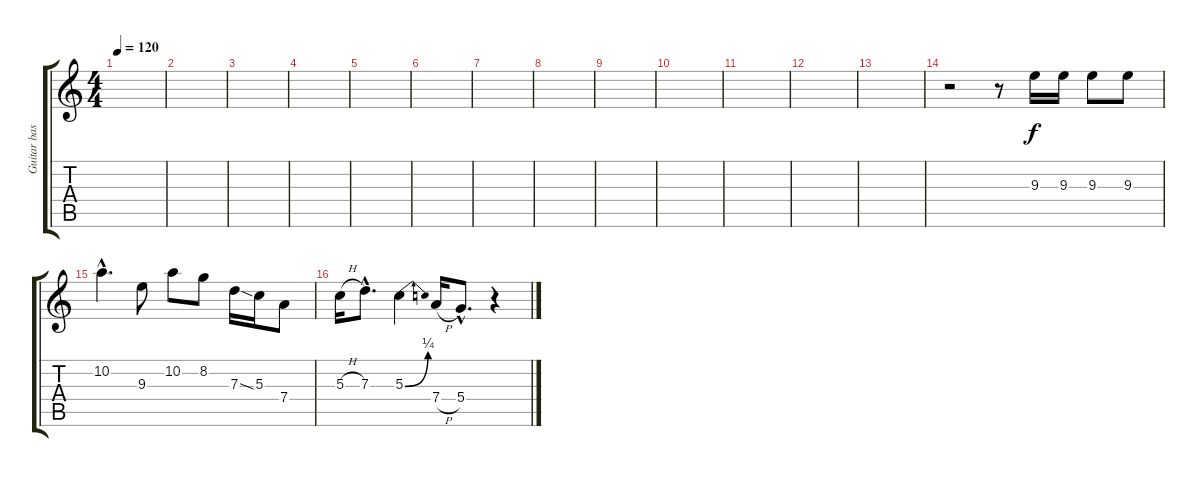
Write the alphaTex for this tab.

\track ("Guitar bass" "Guitar bas") {instrument acousticguitarsteel}
\staff {score tabs}
\tuning (E4 B3 G3 D3 A2 E2) {hide}
\ts (4 4)
\tempo 120
\clef g2
\ks c
|
|
|
|
|
|
|
|
|
|
|
|
|
r.2 r.8 9.3.16 9.3.16 9.3.8 9.3.8 |
10.2{hac}.4{d} 9.3.8 10.2.8 8.2.8 7.3{ss}.16 5.3.16 7.4.8 |
5.3{h}.16 7.3{hac}.8{d} 5.3{be (bend 0 0 60 1)}.4 7.4{h}.16 5.4{hac}.8{d} r.4
